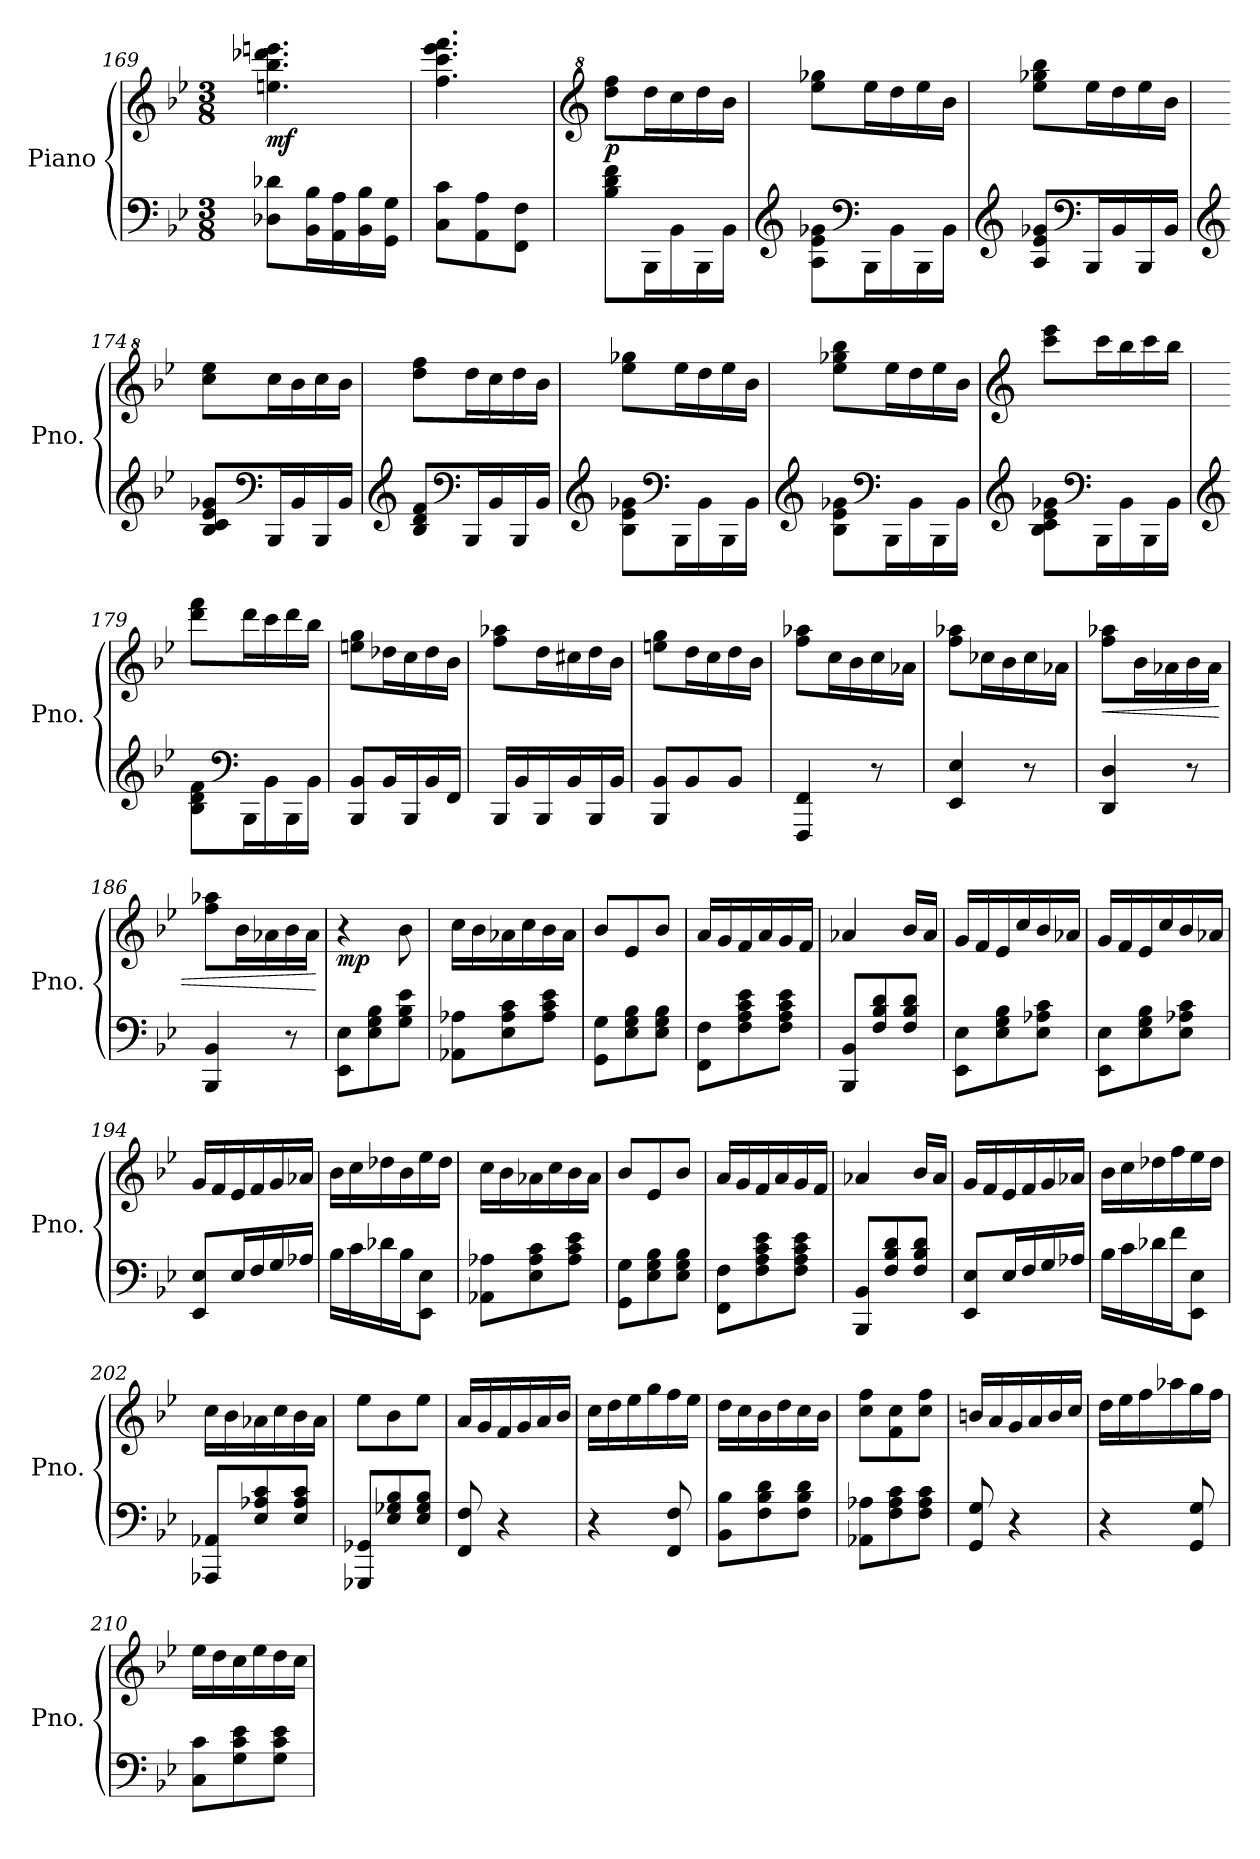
**kern	**kern	**dynam
*part1	*part1	*part1
*staff2	*staff1	*staff1/2
*I"Piano	*	*
*I'Pno.	*	*
*clefF4	*clefG2	*
*k[b-e-]	*k[b-e-]	*
*M3/8	*M3/8	*
=169	=169	=169
!	!	!LO:DY:b
8D-X\ 8d-X\L	4.een\ 4.bb-\ 4.ddd-X\ 4.eeen\	mf
16BB-\ 16B-\L	.	.
16AA\ 16A\	.	.
16BB-\ 16B-\	.	.
16GG\ 16G\JJ	.	.
!!LO:LB:g=z
=170	=170	=170
8C\ 8c\L	4.ff\ 4.ccc\ 4.eee-\ 4.fff\	.
8AA\ 8A\	.	.
8FF\ 8F\J	.	.
=171	=171	=171
*	*clefG^2	*
!	!	!LO:DY:b
8B-\ 8d\ 8f\L	8ddd\ 8fff\L	p
16BBB-\L	16ddd\L	.
16BB-\	16ccc\	.
16BBB-\	16ddd\	.
16BB-\JJ	16bb-\JJ	.
=172	=172	=172
*clefG2	*	*
8A\ 8e-\ 8g-X\L	8eee-\ 8ggg-X\L	.
*clefF4	*	*
16BBB-\L	16eee-\L	.
16BB-\	16ddd\	.
16BBB-\	16eee-\	.
16BB-\JJ	16bb-\JJ	.
=173	=173	=173
*clefG2	*	*
8A/ 8e-/ 8g-X/L	8eee-\ 8ggg-X\ 8bbb-\L	.
*clefF4	*	*
16BBB-/L	16eee-\L	.
16BB-/	16ddd\	.
16BBB-/	16eee-\	.
16BB-/JJ	16bb-\JJ	.
=174	=174	=174
*clefG2	*	*
8B-/ 8c/ 8e-/ 8g-X/L	8ccc\ 8eee-\L	.
*clefF4	*	*
16BBB-/L	16ccc\L	.
16BB-/	16bb-\	.
16BBB-/	16ccc\	.
16BB-/JJ	16bb-\JJ	.
!!LO:PB:g=z
=175	=175	=175
*clefG2	*	*
8B-/ 8d/ 8f/L	8ddd\ 8fff\L	.
*clefF4	*	*
16BBB-/L	16ddd\L	.
16BB-/	16ccc\	.
16BBB-/	16ddd\	.
16BB-/JJ	16bb-\JJ	.
=176	=176	=176
*clefG2	*	*
8B-\ 8e-\ 8g-X\L	8eee-\ 8ggg-X\L	.
*clefF4	*	*
16BBB-\L	16eee-\L	.
16BB-\	16ddd\	.
16BBB-\	16eee-\	.
16BB-\JJ	16bb-\JJ	.
=177	=177	=177
*clefG2	*	*
8B-\ 8e-\ 8g-X\L	8eee-\ 8ggg-X\ 8bbb-\L	.
*clefF4	*	*
16BBB-\L	16eee-\L	.
16BB-\	16ddd\	.
16BBB-\	16eee-\	.
16BB-\JJ	16bb-\JJ	.
=178	=178	=178
*clefG2	*clefG2	*
8B-\ 8c\ 8e-\ 8g-X\L	8ccc\ 8eee-\L	.
*clefF4	*	*
16BBB-\L	16ccc\L	.
16BB-\	16bb-\	.
16BBB-\	16ccc\	.
16BB-\JJ	16bb-\JJ	.
!!LO:LB:g=z
=179	=179	=179
*clefG2	*	*
8B-\ 8d\ 8f\L	8ddd\ 8fff\L	.
*clefF4	*	*
16BBB-\L	16ddd\L	.
16BB-\	16ccc\	.
16BBB-\	16ddd\	.
16BB-\JJ	16bb-\JJ	.
=180	=180	=180
8BBB-/ 8BB-/L	8een\ 8gg\L	.
16BB-/L	16dd-X\L	.
16BBB-/	16cc\	.
16BB-/	16dd-\	.
16FF/JJ	16b-\JJ	.
=181	=181	=181
16BBB-/LL	8ff\ 8aa-X\L	.
16BB-/	.	.
16BBB-/	16dd\L	.
16BB-/	16cc#X\	.
16BBB-/	16dd\	.
16BB-/JJ	16b-\JJ	.
=182	=182	=182
8BBB-/ 8BB-/L	8een\ 8gg\L	.
8BB-/	16dd\L	.
.	16cc\	.
8BB-/J	16dd\	.
.	16b-\JJ	.
=183	=183	=183
4FFF/ 4FF/	8ff\ 8aa-X\L	.
.	16cc\L	.
.	16b-\	.
8r	16cc\	.
.	16a-X\JJ	.
=184	=184	=184
4EE-/ 4E-/	8ff\ 8aa-X\L	.
.	16cc-X\L	.
.	16b-\	.
8r	16cc-\	.
.	16a-X\JJ	.
!!LO:LB:g=z
=185	=185	=185
!	!	!LO:HP:b
4DD/ 4D/	8ff\ 8aa-X\L	<
.	16b-\L	.
.	16a-X\	.
8r	16b-\	.
.	16a-\JJ	.
=186	=186	=186
4BBB-/ 4BB-/	8ff\ 8aa-X\L	.
.	16b-\L	.
.	16a-X\	.
8r	16b-\	.
.	16a-\JJ	.
.	.	[
=187	=187	=187
!	!	!LO:DY:b
8EE-\ 8E-\L	4r	mp
8E-\ 8G\ 8B-\	.	.
8G\ 8B-\ 8e-\J	8b-\	.
=188	=188	=188
8AA-X\ 8A-X\L	16cc\LL	.
.	16b-\	.
8E-\ 8A-\ 8c\	16a-X\	.
.	16cc\	.
8A-\ 8c\ 8e-\J	16b-\	.
.	16a-\JJ	.
=189	=189	=189
8GG\ 8G\L	8b-/L	.
8E-\ 8G\ 8B-\	8e-/	.
8E-\ 8G\ 8B-\J	8b-/J	.
=190	=190	=190
8FF\ 8F\L	16a/LL	.
.	16g/	.
8F\ 8A\ 8c\ 8e-\	16f/	.
.	16a/	.
8F\ 8A\ 8c\ 8e-\J	16g/	.
.	16f/JJ	.
=191	=191	=191
8BBB-/ 8BB-/L	4a-X/	.
8F/ 8B-/ 8d/	.	.
8F/ 8B-/ 8d/J	16b-/LL	.
.	16a-/JJ	.
!!LO:LB:g=z
=192	=192	=192
8EE-\ 8E-\L	16g/LL	.
.	16f/	.
8E-\ 8G\ 8B-\	16e-/	.
.	16cc/	.
8E-\ 8A-X\ 8c\J	16b-/	.
.	16a-X/JJ	.
=193	=193	=193
8EE-\ 8E-\L	16g/LL	.
.	16f/	.
8E-\ 8G\ 8B-\	16e-/	.
.	16cc/	.
8E-\ 8A-X\ 8c\J	16b-/	.
.	16a-X/JJ	.
=194	=194	=194
8EE-/ 8E-/L	16g/LL	.
.	16f/	.
16E-/L	16e-/	.
16F/	16f/	.
16G/	16g/	.
16A-X/JJ	16a-X/JJ	.
=195	=195	=195
16B-\LL	16b-\LL	.
16c\	16cc\	.
16d-X\	16dd-X\	.
16B-\J	16b-\	.
8EE-\ 8E-\J	16ee-\	.
.	16dd-\JJ	.
=196	=196	=196
8AA-X\ 8A-X\L	16cc\LL	.
.	16b-\	.
8E-\ 8A-\ 8c\	16a-X\	.
.	16cc\	.
8A-\ 8c\ 8e-\J	16b-\	.
.	16a-\JJ	.
=197	=197	=197
8GG\ 8G\L	8b-/L	.
8E-\ 8G\ 8B-\	8e-/	.
8E-\ 8G\ 8B-\J	8b-/J	.
!!LO:LB:g=z
=198	=198	=198
8FF\ 8F\L	16a/LL	.
.	16g/	.
8F\ 8A\ 8c\ 8e-\	16f/	.
.	16a/	.
8F\ 8A\ 8c\ 8e-\J	16g/	.
.	16f/JJ	.
=199	=199	=199
8BBB-/ 8BB-/L	4a-X/	.
8F/ 8B-/ 8d/	.	.
8F/ 8B-/ 8d/J	16b-/LL	.
.	16a-/JJ	.
=200	=200	=200
8EE-/ 8E-/L	16g/LL	.
.	16f/	.
16E-/L	16e-/	.
16F/	16f/	.
16G/	16g/	.
16A-X/JJ	16a-X/JJ	.
=201	=201	=201
16B-\LL	16b-\LL	.
16c\	16cc\	.
16d-X\	16dd-X\	.
16f\J	16ff\	.
8EE-\ 8E-\J	16ee-\	.
.	16dd-\JJ	.
=202	=202	=202
8AAA-X/ 8AA-X/L	16cc\LL	.
.	16b-\	.
8E-/ 8A-X/ 8c/	16a-X\	.
.	16cc\	.
8E-/ 8A-/ 8c/J	16b-\	.
.	16a-\JJ	.
=203	=203	=203
8GGG-X/ 8GG-X/L	8ee-\L	.
8E-/ 8G-X/ 8B-/	8b-\	.
8E-/ 8G-/ 8B-/J	8ee-\J	.
!!LO:PB:g=z
=204	=204	=204
8FF/ 8F/	16a/LL	.
.	16g/	.
4r	16f/	.
.	16g/	.
.	16a/	.
.	16b-/JJ	.
=205	=205	=205
4r	16cc\LL	.
.	16dd\	.
.	16ee-\	.
.	16gg\	.
8FF/ 8F/	16ff\	.
.	16ee-\JJ	.
=206	=206	=206
8BB-\ 8B-\L	16dd\LL	.
.	16cc\	.
8F\ 8B-\ 8d\	16b-\	.
.	16dd\	.
8F\ 8B-\ 8d\J	16cc\	.
.	16b-\JJ	.
=207	=207	=207
8AA-X\ 8A-X\L	8cc\ 8ff\L	.
8F\ 8A-\ 8c\	8f\ 8cc\	.
8F\ 8A-\ 8c\J	8cc\ 8ff\J	.
=208	=208	=208
8GG/ 8G/	16bn/LL	.
.	16a/	.
4r	16g/	.
.	16a/	.
.	16b/	.
.	16cc/JJ	.
=209	=209	=209
4r	16dd\LL	.
.	16ee-\	.
.	16ff\	.
.	16aa-X\	.
8GG/ 8G/	16gg\	.
.	16ff\JJ	.
=210	=210	=210
8C\ 8c\L	16ee-\LL	.
.	16dd\	.
8G\ 8c\ 8e-\	16cc\	.
.	16ee-\	.
8G\ 8c\ 8e-\J	16dd\	.
.	16cc\JJ	.
=	=	=
*-	*-	*-
